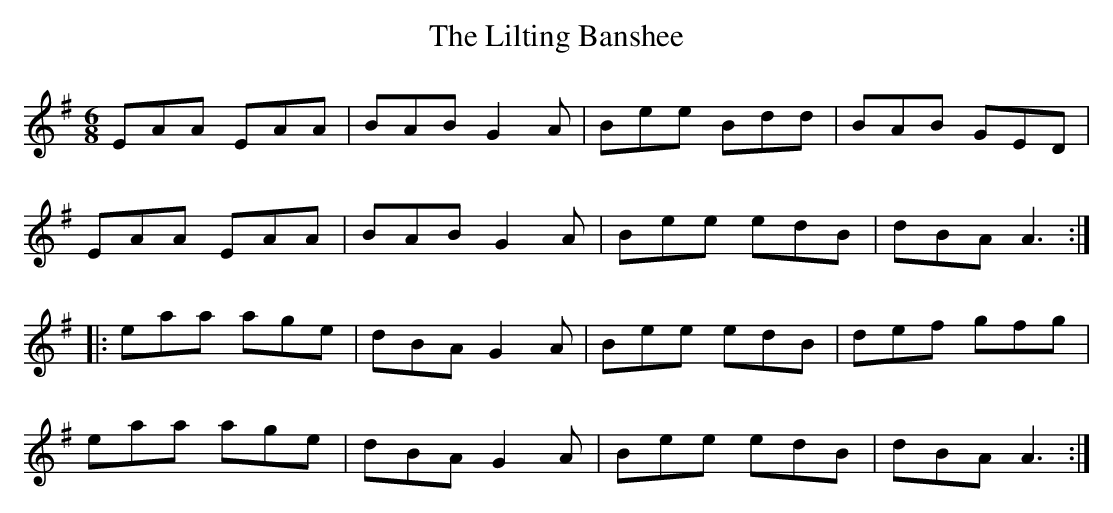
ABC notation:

X:1
T:The Lilting Banshee
M:6/8
L:1/8
K:Ador
EAA EAA|BAB G2A|Bee Bdd|BAB GED|
EAA EAA|BAB G2A|Bee edB|dBA A3:|
|:eaa age|dBA G2A|Bee edB|def gfg|
eaa age|dBA G2A|Bee edB|dBA A3:|
